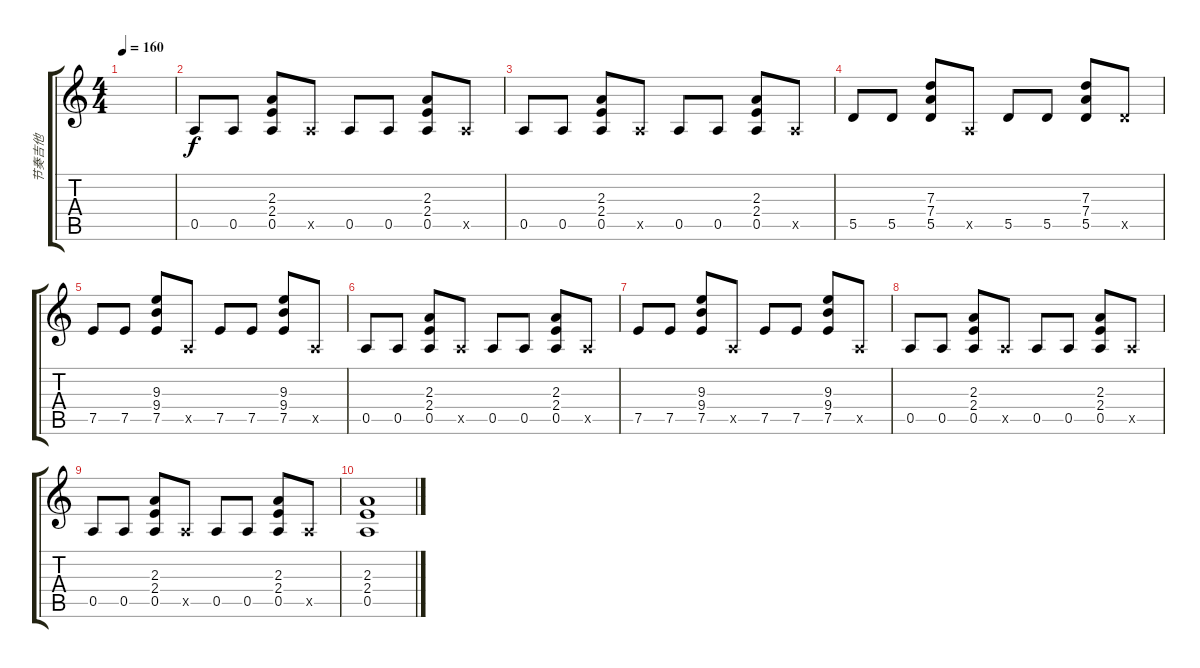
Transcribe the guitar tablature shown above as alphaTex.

\track ("节奏吉他" "节奏吉他") {instrument overdrivenguitar}
\staff {score tabs}
\tuning (E4 B3 G3 D3 A2 E2) {hide}
\ts (4 4)
\tempo 160
\clef g2
\ks c
|
0.5.8 0.5.8 (2.3 2.4 0.5).8 0.5{x}.8 0.5.8 0.5.8 (2.3 2.4 0.5).8 0.5{x}.8 |
0.5.8 0.5.8 (2.3 2.4 0.5).8 0.5{x}.8 0.5.8 0.5.8 (2.3 2.4 0.5).8 0.5{x}.8 |
5.5.8 5.5.8 (7.3 7.4 5.5).8 0.5{x}.8 5.5.8 5.5.8 (7.3 7.4 5.5).8 5.5{x}.8 |
7.5.8 7.5.8 (9.3 9.4 7.5).8 0.5{x}.8 7.5.8 7.5.8 (9.3 9.4 7.5).8 0.5{x}.8 |
0.5.8 0.5.8 (2.3 2.4 0.5).8 0.5{x}.8 0.5.8 0.5.8 (2.3 2.4 0.5).8 0.5{x}.8 |
7.5.8 7.5.8 (9.3 9.4 7.5).8 0.5{x}.8 7.5.8 7.5.8 (9.3 9.4 7.5).8 0.5{x}.8 |
0.5.8 0.5.8 (2.3 2.4 0.5).8 0.5{x}.8 0.5.8 0.5.8 (2.3 2.4 0.5).8 0.5{x}.8 |
0.5.8 0.5.8 (2.3 2.4 0.5).8 0.5{x}.8 0.5.8 0.5.8 (2.3 2.4 0.5).8 0.5{x}.8 |
(2.3 2.4 0.5).1
